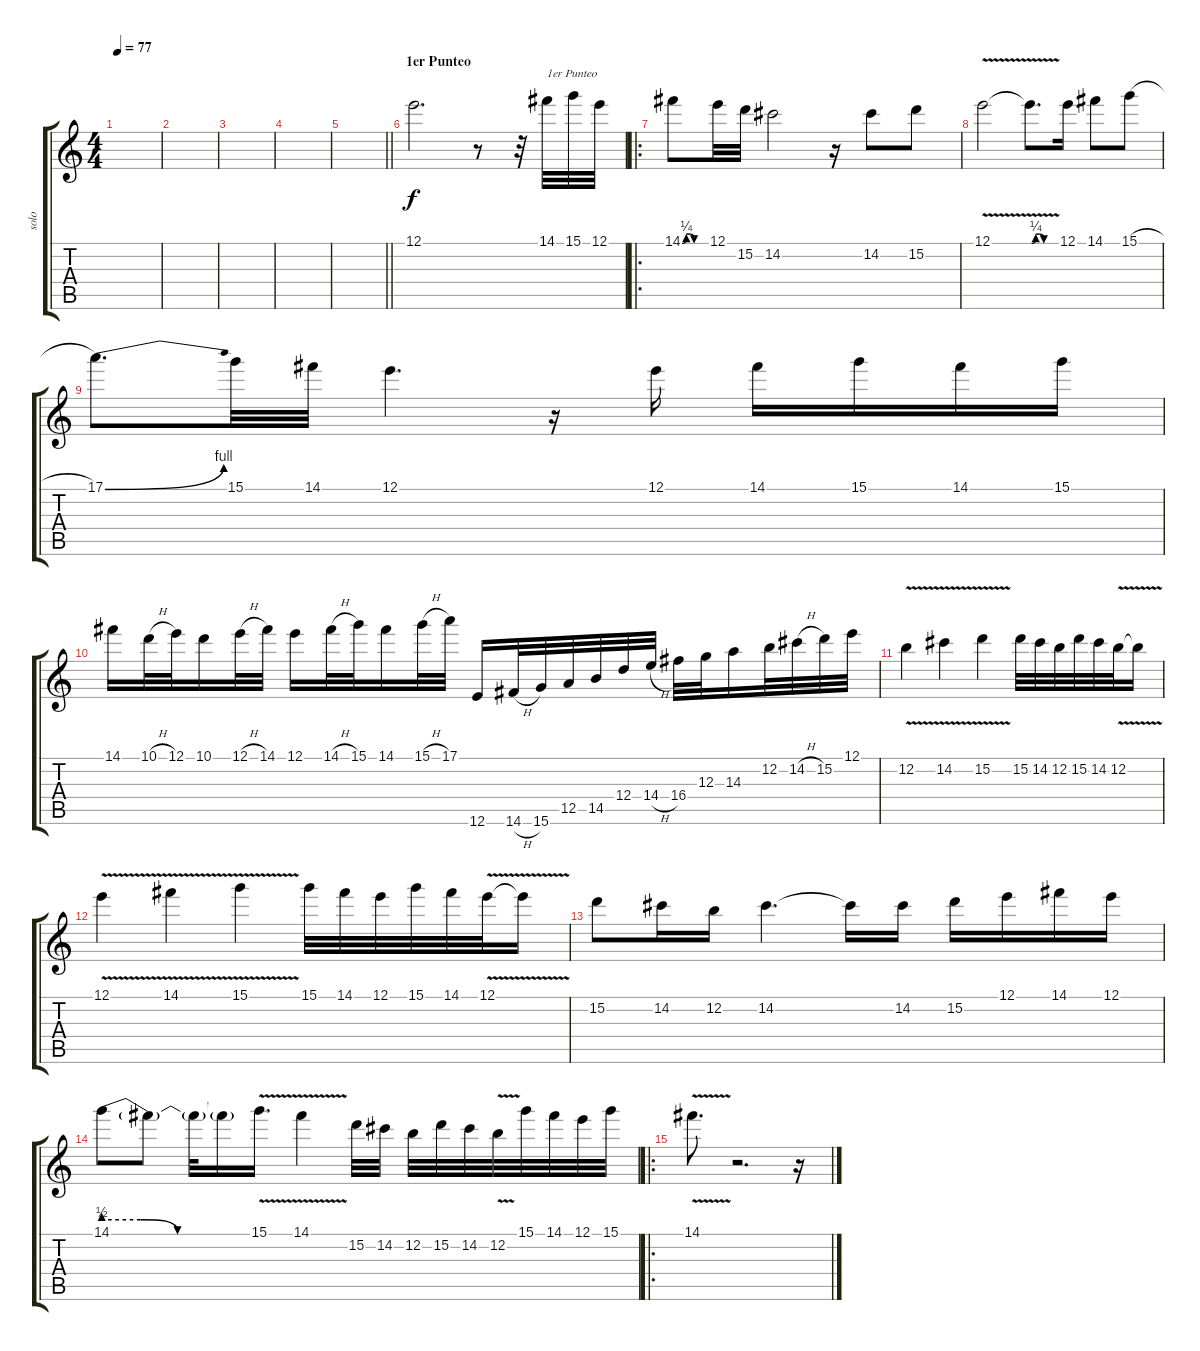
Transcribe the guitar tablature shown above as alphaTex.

\track ("solo" "solo") {instrument distortionguitar}
\staff {score tabs}
\tuning (E4 B3 G3 D3 A2 E2) {hide}
\ts (4 4)
\tempo 77
\clef g2
\ks c
|
|
|
|
\barLineRight lightlight
|
\section ("" "1er Punteo")
12.1.2{d} r.8 r.32 14.1.32{txt "1er Punteo"} 15.1.32 12.1.32 |
\ro
14.1{be (custom 0 0 10 1 20 1 30 0 60 0)}.8 12.1.32 15.2.32 14.2.2 r.16 14.2.8 15.2.8 |
12.1{v}.2 12.1{be (custom 0 0 10 1 20 1 30 0 60 0) t}.8{d} 12.1.16 14.1.8 15.1{h}.8 |
17.1{be (bend 0 0 60 4)}.8{d} 15.1.32 14.1.32 12.1.4{d} r.16 12.1.16 14.1.16 15.1.16 14.1.16 15.1.16 |
14.1.16 10.1{h}.32 12.1.32 10.1.16 12.1{h}.32 14.1.32 12.1.16 14.1{h}.32 15.1.32 14.1.16 15.1{h}.32 17.1.32 12.6.16 14.6{h}.32 15.6.32 12.5.32 14.5.32 12.4.32 14.4{h}.32 16.4.32 12.3.32 14.3.16 12.2.32 14.2{h}.32 15.2.32 12.1.32 |
12.2{v}.4 14.2{v}.4 15.2{v}.4 15.2.32 14.2.32 12.2.32 15.2.32 14.2.32 12.2{v}.32 12.2{t}.16 |
12.1{v}.4 14.1{v}.4 15.1{v}.4 15.1.32 14.1.32 12.1.32 15.1.32 14.1.32 12.1{v}.32 12.1{t}.16 |
15.2.8 14.2.16 12.2.16 14.2.4{d} 14.2{t}.16 14.2.16 15.2.16 12.1.16 14.1.16 12.1.16 |
14.1{be (custom 0 2 15 2 30 0 60 0)}.8 14.1{t}.8 14.1{t}.32 14.1{t}.16 15.1{v}.16{d} 14.1{v}.4 15.2.32 14.2.32 12.2.32 15.2.32 14.2.32 12.2{v}.32 15.1.32 14.1.32 12.1.32 15.1.32 |
\ro
14.1{v}.8{d} r.2{d} r.16
